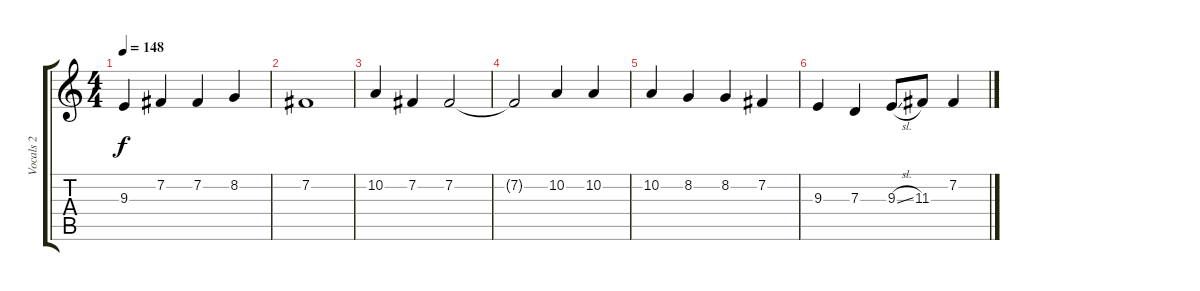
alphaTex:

\track ("Vocals 2" "Vocals 2") {instrument tenorsax}
\staff {score tabs}
\tuning (E4 B3 G3 D3 A2 E2) {hide}
\ts (4 4)
\tempo 148
\clef g2
\ks c
9.3.4{dy f} 7.2.4 7.2.4 8.2.4 |
7.2.1 |
10.2.4 7.2.4 7.2.2 |
7.2{t}.2 10.2.4 10.2.4 |
10.2.4 8.2.4 8.2.4 7.2.4 |
9.3.4 7.3.4 9.3{sl}.8 11.3.8 7.2.4
